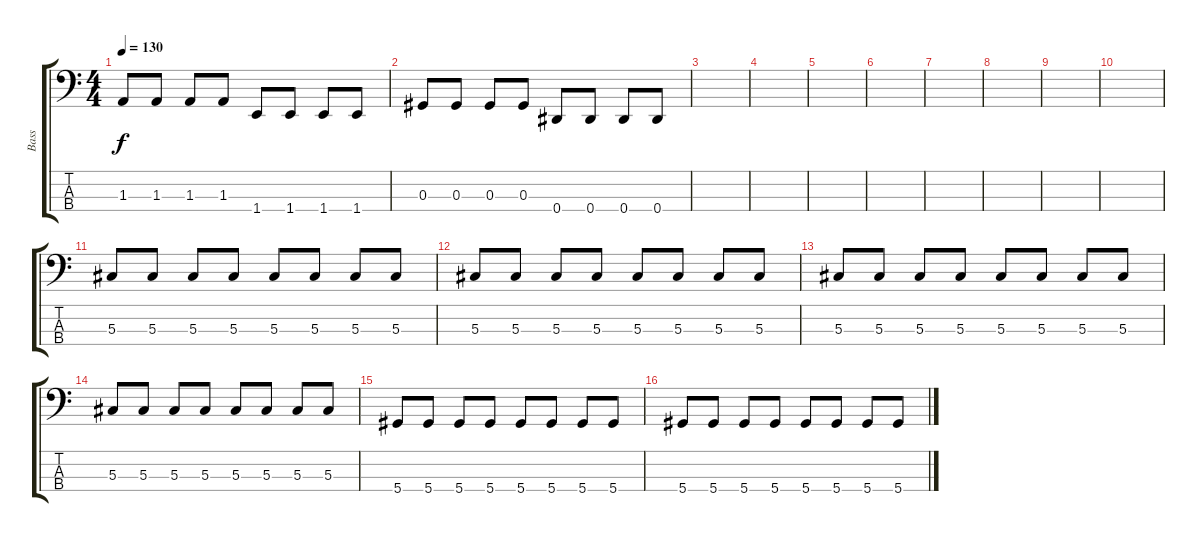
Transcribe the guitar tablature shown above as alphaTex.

\track ("Bass" "Bass") {instrument electricbassfinger}
\staff {score tabs}
\tuning (Gb2 Db2 Ab1 Eb1) {hide}
\ts (4 4)
\tempo 130
\clef f4
\ks c
1.3.8{dy f instrument electricbassfinger} 1.3.8 1.3.8 1.3.8 1.4.8 1.4.8 1.4.8 1.4.8 |
0.3.8 0.3.8 0.3.8 0.3.8 0.4.8 0.4.8 0.4.8 0.4.8 |
|
|
|
|
|
|
|
|
5.3.8 5.3.8 5.3.8 5.3.8 5.3.8 5.3.8 5.3.8 5.3.8 |
5.3.8 5.3.8 5.3.8 5.3.8 5.3.8 5.3.8 5.3.8 5.3.8 |
5.3.8 5.3.8 5.3.8 5.3.8 5.3.8 5.3.8 5.3.8 5.3.8 |
5.3.8 5.3.8 5.3.8 5.3.8 5.3.8 5.3.8 5.3.8 5.3.8 |
5.4.8 5.4.8 5.4.8 5.4.8 5.4.8 5.4.8 5.4.8 5.4.8 |
5.4.8 5.4.8 5.4.8 5.4.8 5.4.8 5.4.8 5.4.8 5.4.8
